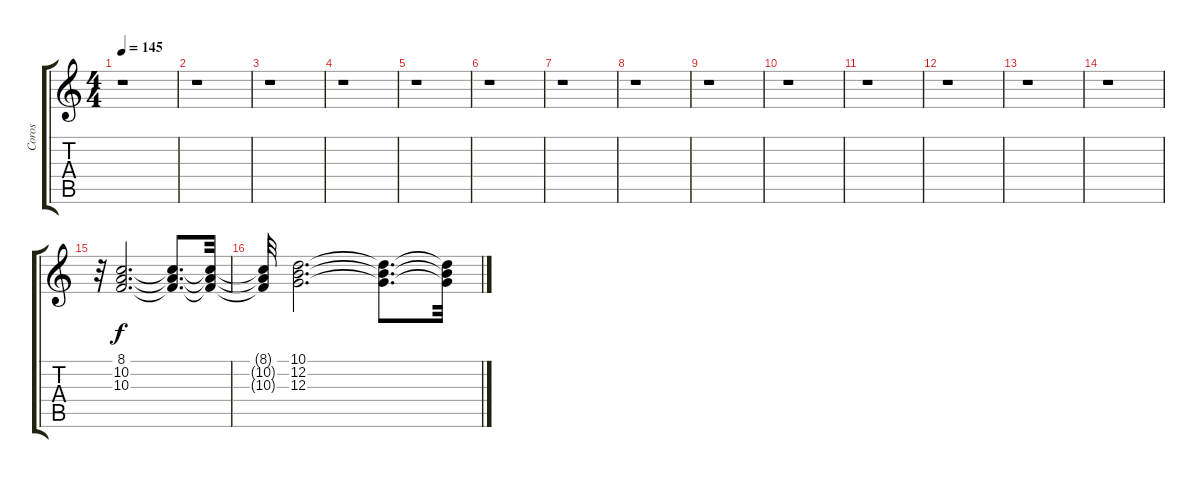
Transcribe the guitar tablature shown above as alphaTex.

\track ("Coros" "Coros") {instrument choiraahs}
\staff {score tabs}
\tuning (E4 B3 G3 D3 A2 E2) {hide}
\ts (4 4)
\tempo 145
\clef g2
\ks c
r.1{dy f} |
r.1 |
r.1 |
r.1 |
r.1 |
r.1 |
r.1 |
r.1 |
r.1 |
r.1 |
r.1 |
r.1 |
r.1 |
r.1 |
r.32 (8.1 10.2 10.3).2{d} (8.1{t} 10.2{t} 10.3{t}).8{d} (8.1{t} 10.2{t} 10.3{t}).32 |
(8.1{t} 10.2{t} 10.3{t}).32 (10.1 12.2 12.3).2{d} (10.1{t} 12.2{t} 12.3{t}).8{d} (10.1{t} 12.2{t} 12.3{t}).32
